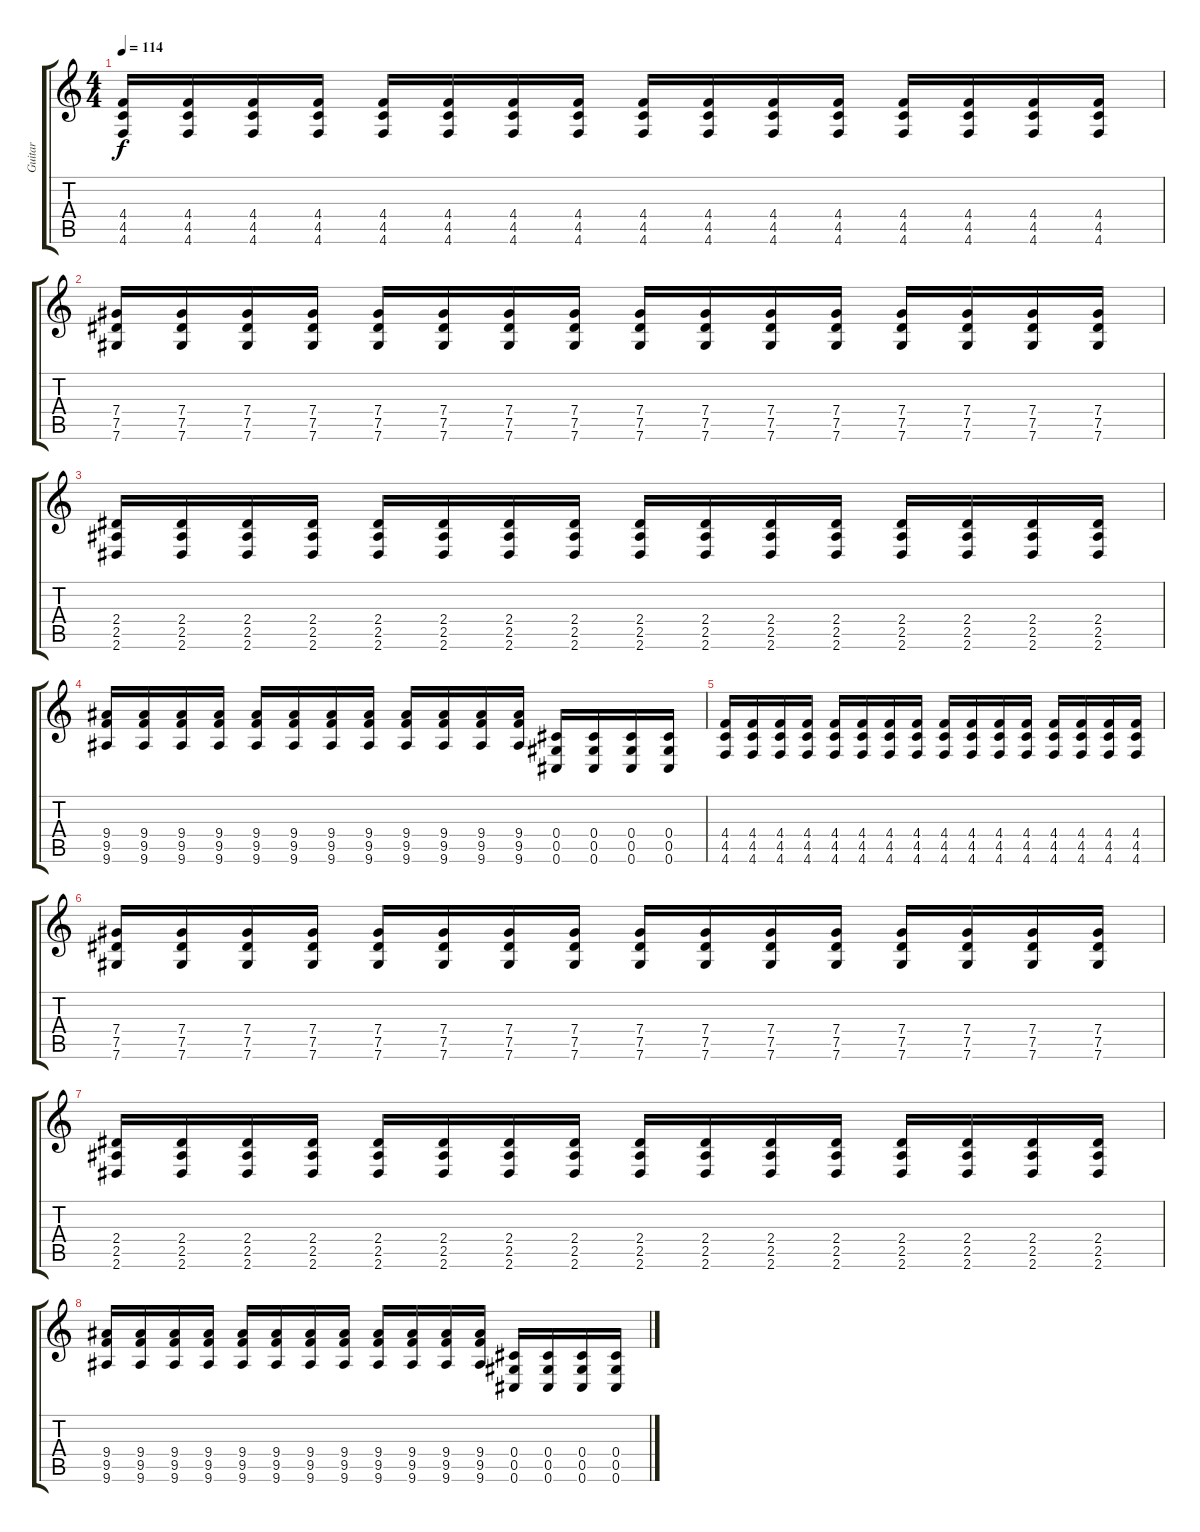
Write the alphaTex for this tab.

\track ("Guitar" "Guitar") {instrument distortionguitar}
\staff {score tabs}
\tuning (Eb4 Bb3 Gb3 Db3 Ab2 Db2) {hide}
\ts (4 4)
\tempo 114
\clef g2
\ks c
(4.4 4.5 4.6).16{dy f} (4.4 4.5 4.6).16 (4.4 4.5 4.6).16 (4.4 4.5 4.6).16 (4.4 4.5 4.6).16 (4.4 4.5 4.6).16 (4.4 4.5 4.6).16 (4.4 4.5 4.6).16 (4.4 4.5 4.6).16 (4.4 4.5 4.6).16 (4.4 4.5 4.6).16 (4.4 4.5 4.6).16 (4.4 4.5 4.6).16 (4.4 4.5 4.6).16 (4.4 4.5 4.6).16 (4.4 4.5 4.6).16 |
(7.4 7.5 7.6).16 (7.4 7.5 7.6).16 (7.4 7.5 7.6).16 (7.4 7.5 7.6).16 (7.4 7.5 7.6).16 (7.4 7.5 7.6).16 (7.4 7.5 7.6).16 (7.4 7.5 7.6).16 (7.4 7.5 7.6).16 (7.4 7.5 7.6).16 (7.4 7.5 7.6).16 (7.4 7.5 7.6).16 (7.4 7.5 7.6).16 (7.4 7.5 7.6).16 (7.4 7.5 7.6).16 (7.4 7.5 7.6).16 |
(2.4 2.5 2.6).16 (2.4 2.5 2.6).16 (2.4 2.5 2.6).16 (2.4 2.5 2.6).16 (2.4 2.5 2.6).16 (2.4 2.5 2.6).16 (2.4 2.5 2.6).16 (2.4 2.5 2.6).16 (2.4 2.5 2.6).16 (2.4 2.5 2.6).16 (2.4 2.5 2.6).16 (2.4 2.5 2.6).16 (2.4 2.5 2.6).16 (2.4 2.5 2.6).16 (2.4 2.5 2.6).16 (2.4 2.5 2.6).16 |
(9.4 9.5 9.6).16 (9.4 9.5 9.6).16 (9.4 9.5 9.6).16 (9.4 9.5 9.6).16 (9.4 9.5 9.6).16 (9.4 9.5 9.6).16 (9.4 9.5 9.6).16 (9.4 9.5 9.6).16 (9.4 9.5 9.6).16 (9.4 9.5 9.6).16 (9.4 9.5 9.6).16 (9.4 9.5 9.6).16 (0.4 0.5 0.6).16 (0.4 0.5 0.6).16 (0.4 0.5 0.6).16 (0.4 0.5 0.6).16 |
(4.4 4.5 4.6).16 (4.4 4.5 4.6).16 (4.4 4.5 4.6).16 (4.4 4.5 4.6).16 (4.4 4.5 4.6).16 (4.4 4.5 4.6).16 (4.4 4.5 4.6).16 (4.4 4.5 4.6).16 (4.4 4.5 4.6).16 (4.4 4.5 4.6).16 (4.4 4.5 4.6).16 (4.4 4.5 4.6).16 (4.4 4.5 4.6).16 (4.4 4.5 4.6).16 (4.4 4.5 4.6).16 (4.4 4.5 4.6).16 |
(7.4 7.5 7.6).16 (7.4 7.5 7.6).16 (7.4 7.5 7.6).16 (7.4 7.5 7.6).16 (7.4 7.5 7.6).16 (7.4 7.5 7.6).16 (7.4 7.5 7.6).16 (7.4 7.5 7.6).16 (7.4 7.5 7.6).16 (7.4 7.5 7.6).16 (7.4 7.5 7.6).16 (7.4 7.5 7.6).16 (7.4 7.5 7.6).16 (7.4 7.5 7.6).16 (7.4 7.5 7.6).16 (7.4 7.5 7.6).16 |
(2.4 2.5 2.6).16 (2.4 2.5 2.6).16 (2.4 2.5 2.6).16 (2.4 2.5 2.6).16 (2.4 2.5 2.6).16 (2.4 2.5 2.6).16 (2.4 2.5 2.6).16 (2.4 2.5 2.6).16 (2.4 2.5 2.6).16 (2.4 2.5 2.6).16 (2.4 2.5 2.6).16 (2.4 2.5 2.6).16 (2.4 2.5 2.6).16 (2.4 2.5 2.6).16 (2.4 2.5 2.6).16 (2.4 2.5 2.6).16 |
(9.4 9.5 9.6).16 (9.4 9.5 9.6).16 (9.4 9.5 9.6).16 (9.4 9.5 9.6).16 (9.4 9.5 9.6).16 (9.4 9.5 9.6).16 (9.4 9.5 9.6).16 (9.4 9.5 9.6).16 (9.4 9.5 9.6).16 (9.4 9.5 9.6).16 (9.4 9.5 9.6).16 (9.4 9.5 9.6).16 (0.4 0.5 0.6).16 (0.4 0.5 0.6).16 (0.4 0.5 0.6).16 (0.4 0.5 0.6).16
